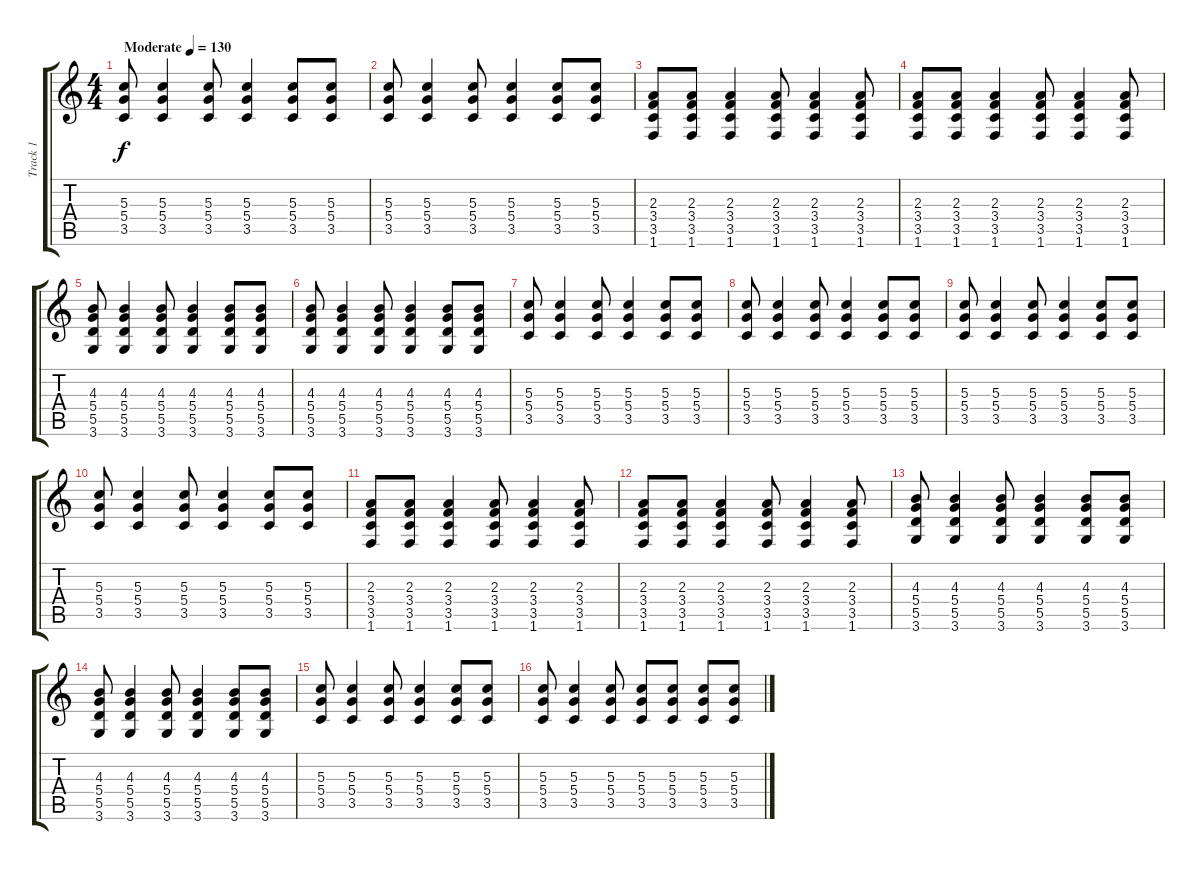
\track ("Track 1" "Track 1") {instrument acousticguitarnylon}
\staff {score tabs}
\tuning (E4 B3 G3 D3 A2 E2) {hide}
\ts (4 4)
\tempo (130 "Moderate")
\clef g2
\ks c
(5.3 5.4 3.5).8{dy f instrument acousticguitarnylon} (5.3 5.4 3.5).4 (5.3 5.4 3.5).8 (5.3 5.4 3.5).4 (5.3 5.4 3.5).8 (5.3 5.4 3.5).8 |
(5.3 5.4 3.5).8 (5.3 5.4 3.5).4 (5.3 5.4 3.5).8 (5.3 5.4 3.5).4 (5.3 5.4 3.5).8 (5.3 5.4 3.5).8 |
(2.3 3.4 3.5 1.6).8 (2.3 3.4 3.5 1.6).8 (2.3 3.4 3.5 1.6).4 (2.3 3.4 3.5 1.6).8 (2.3 3.4 3.5 1.6).4 (2.3 3.4 3.5 1.6).8 |
(2.3 3.4 3.5 1.6).8 (2.3 3.4 3.5 1.6).8 (2.3 3.4 3.5 1.6).4 (2.3 3.4 3.5 1.6).8 (2.3 3.4 3.5 1.6).4 (2.3 3.4 3.5 1.6).8 |
(4.3 5.4 5.5 3.6).8 (4.3 5.4 5.5 3.6).4 (4.3 5.4 5.5 3.6).8 (4.3 5.4 5.5 3.6).4 (4.3 5.4 5.5 3.6).8 (4.3 5.4 5.5 3.6).8 |
(4.3 5.4 5.5 3.6).8 (4.3 5.4 5.5 3.6).4 (4.3 5.4 5.5 3.6).8 (4.3 5.4 5.5 3.6).4 (4.3 5.4 5.5 3.6).8 (4.3 5.4 5.5 3.6).8 |
(5.3 5.4 3.5).8 (5.3 5.4 3.5).4 (5.3 5.4 3.5).8 (5.3 5.4 3.5).4 (5.3 5.4 3.5).8 (5.3 5.4 3.5).8 |
(5.3 5.4 3.5).8 (5.3 5.4 3.5).4 (5.3 5.4 3.5).8 (5.3 5.4 3.5).4 (5.3 5.4 3.5).8 (5.3 5.4 3.5).8 |
(5.3 5.4 3.5).8 (5.3 5.4 3.5).4 (5.3 5.4 3.5).8 (5.3 5.4 3.5).4 (5.3 5.4 3.5).8 (5.3 5.4 3.5).8 |
(5.3 5.4 3.5).8 (5.3 5.4 3.5).4 (5.3 5.4 3.5).8 (5.3 5.4 3.5).4 (5.3 5.4 3.5).8 (5.3 5.4 3.5).8 |
(2.3 3.4 3.5 1.6).8 (2.3 3.4 3.5 1.6).8 (2.3 3.4 3.5 1.6).4 (2.3 3.4 3.5 1.6).8 (2.3 3.4 3.5 1.6).4 (2.3 3.4 3.5 1.6).8 |
(2.3 3.4 3.5 1.6).8 (2.3 3.4 3.5 1.6).8 (2.3 3.4 3.5 1.6).4 (2.3 3.4 3.5 1.6).8 (2.3 3.4 3.5 1.6).4 (2.3 3.4 3.5 1.6).8 |
(4.3 5.4 5.5 3.6).8 (4.3 5.4 5.5 3.6).4 (4.3 5.4 5.5 3.6).8 (4.3 5.4 5.5 3.6).4 (4.3 5.4 5.5 3.6).8 (4.3 5.4 5.5 3.6).8 |
(4.3 5.4 5.5 3.6).8 (4.3 5.4 5.5 3.6).4 (4.3 5.4 5.5 3.6).8 (4.3 5.4 5.5 3.6).4 (4.3 5.4 5.5 3.6).8 (4.3 5.4 5.5 3.6).8 |
(5.3 5.4 3.5).8 (5.3 5.4 3.5).4 (5.3 5.4 3.5).8 (5.3 5.4 3.5).4 (5.3 5.4 3.5).8 (5.3 5.4 3.5).8 |
(5.3 5.4 3.5).8 (5.3 5.4 3.5).4 (5.3 5.4 3.5).8 (5.3 5.4 3.5).8 (5.3 5.4 3.5).8 (5.3 5.4 3.5).8 (5.3 5.4 3.5).8
